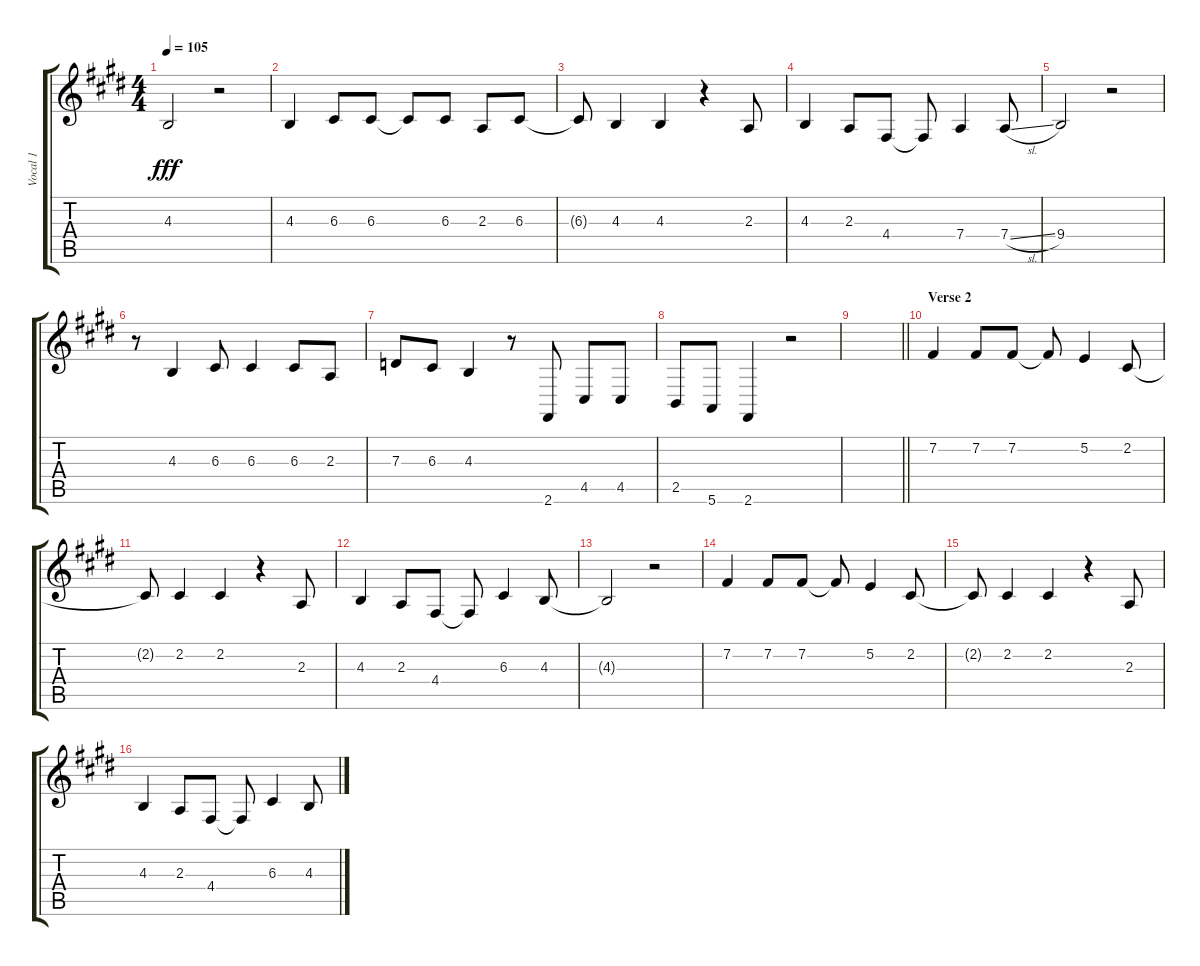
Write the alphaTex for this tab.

\track ("Vocal 1" "Vocal 1") {instrument lead6voice}
\staff {score tabs}
\tuning (E4 B3 G3 D3 A2 E2) {hide}
\ts (4 4)
\tempo 105
\clef g2
\ks e
4.3{t}.2{dy fff} r.2 |
4.3.4 6.3.8 6.3.8 6.3{t}.8 6.3.8 2.3.8 6.3.8 |
6.3{t}.8 4.3.4 4.3.4 r.4 2.3.8 |
4.3.4 2.3.8 4.4.8 4.4{t}.8 7.4.4 7.4{sl}.8 |
9.4.2 r.2 |
r.8 4.3.4 6.3.8 6.3.4 6.3.8 2.3.8 |
7.3.8 6.3.8 4.3.4 r.8 2.6.8 4.5.8 4.5.8 |
2.5.8 5.6.8 2.6.4 r.2 |
\barLineRight lightlight
|
\section ("" "Verse 2")
7.2.4 7.2.8 7.2.8 7.2{t}.8 5.2.4 2.2.8 |
2.2{t}.8 2.2.4 2.2.4 r.4 2.3.8 |
4.3.4 2.3.8 4.4.8 4.4{t}.8 6.3.4 4.3.8 |
4.3{t}.2 r.2 |
7.2.4 7.2.8 7.2.8 7.2{t}.8 5.2.4 2.2.8 |
2.2{t}.8 2.2.4 2.2.4 r.4 2.3.8 |
4.3.4 2.3.8 4.4.8 4.4{t}.8 6.3.4 4.3.8
